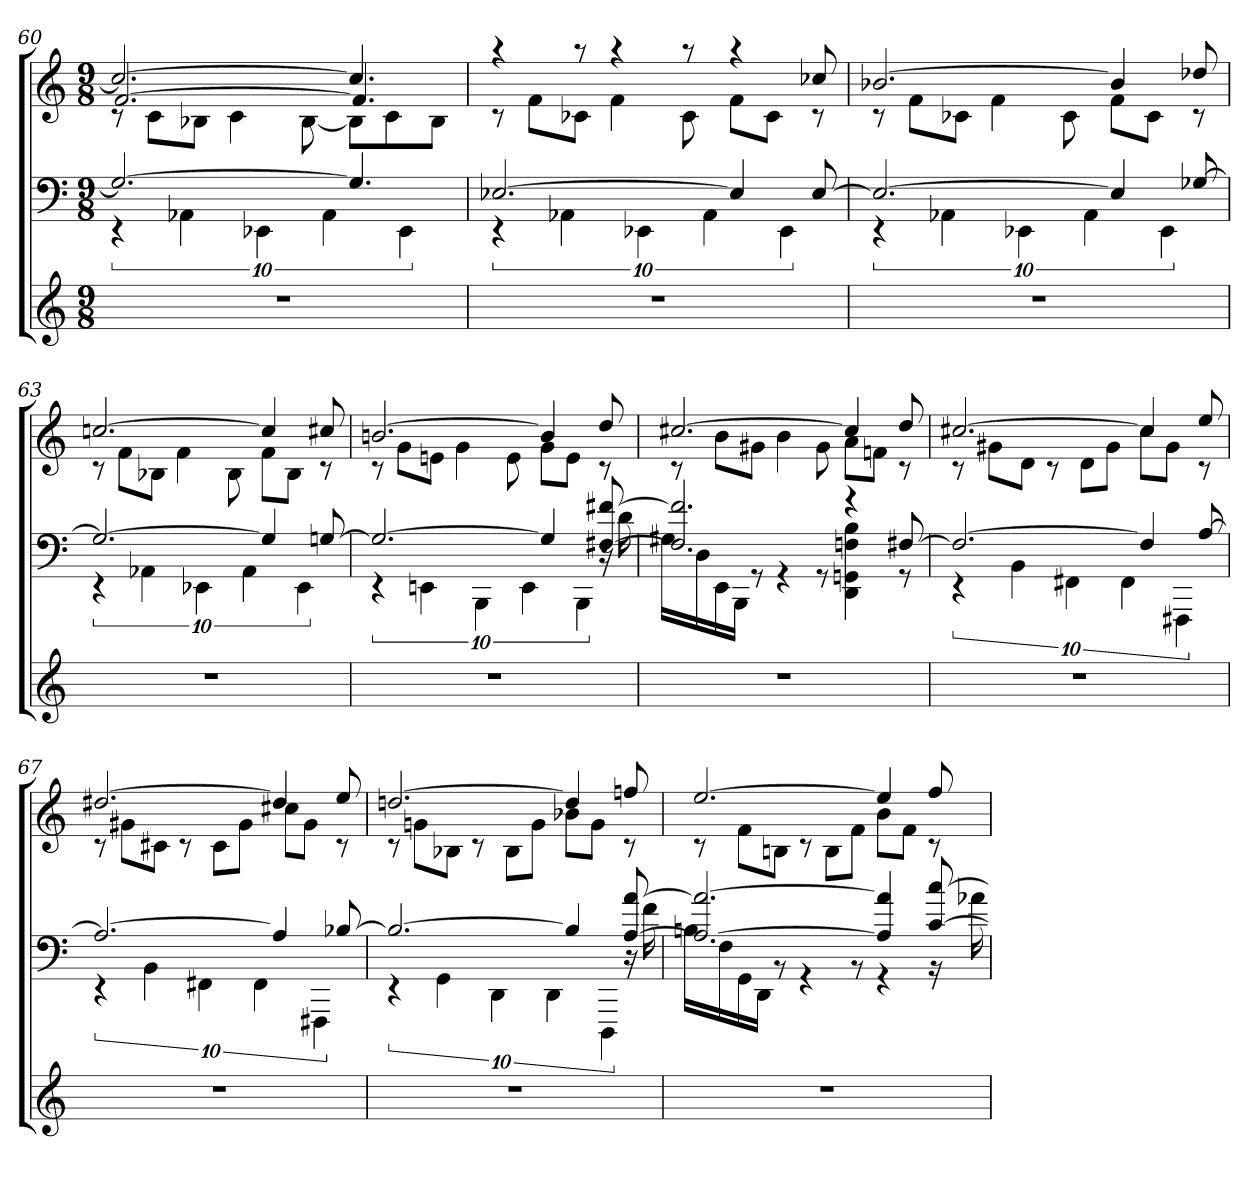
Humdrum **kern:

**kern	**kern	**kern
*part3	*part2	*part1
*staff3	*staff2	*staff1
*clefG2	*clefF4	*clefG2
*k[]	*k[]	*k[]
*M9/8	*M9/8	*M9/8
=60	=60	=60
*	*^	*^
*	*	*	*	*^
8%9r	2.G-_	40%9rEE	2.cc_	8rc	[2.f/
.	.	.	.	8cL	.
.	.	40%9AA-X	.	.	.
.	.	.	.	8B-XJ	.
.	.	.	.	4c	.
.	.	40%9EE-X	.	.	.
.	.	.	.	[8B-	.
.	.	40%9AA-	.	.	.
.	4.G-]	.	4.cc]	8B-L]	4.f/]
.	.	.	.	8c	.
.	.	40%9EE-	.	.	.
.	.	.	.	8B-J	.
*	*	*	*	*v	*v
=61	=61	=61	=61	=61
8%9r	[2.E-X	40%9rEE	4raa	8rc
.	.	.	.	8fL
.	.	40%9AA-X	.	.
.	.	.	8raa	8c-XJ
.	.	.	4raa	4f
.	.	40%9EE-X	.	.
.	.	.	8raa	8c-
.	.	40%9AA-	.	.
.	4E-]	.	4raa	8fL
.	.	.	.	8c-J
.	.	40%9EE-	.	.
.	[8E-	.	8cc-X	8rc
=62	=62	=62	=62	=62
8%9r	2.E-_	40%9rEE	[2.b-X	8rc
.	.	.	.	8fL
.	.	40%9AA-X	.	.
.	.	.	.	8c-XJ
.	.	.	.	4f
.	.	40%9EE-X	.	.
.	.	.	.	8c-
.	.	40%9AA-	.	.
.	4E-]	.	4b-]	8fL
.	.	.	.	8c-J
.	.	40%9EE-	.	.
.	[8G-X	.	8dd-X	8rc
=63	=63	=63	=63	=63
8%9r	2.G-_	40%9rEE	[2.ccn	8rc
.	.	.	.	8fL
.	.	40%9AA-X	.	.
.	.	.	.	8B-XJ
.	.	.	.	4f
.	.	40%9EE-X	.	.
.	.	.	.	8B-
.	.	40%9AA-	.	.
.	4G-]	.	4cc]	8fL
.	.	.	.	8B-J
.	.	40%9EE-	.	.
.	[8Gn	.	8cc#X	8rc
=64	=64	=64	=64	=64
*	*	*^	*	*
8%9r	2.G_	40%9rEE	4.ryy	[2.bn	8rc
.	.	.	.	.	8gL
.	.	40%9EEn	.	.	.
.	.	.	.	.	8enJ
.	.	.	4.ryy	.	4g
.	.	40%9BBB	.	.	.
.	.	.	.	.	8e
.	.	40%9EE	.	.	.
.	4G]	.	8ryy	4b]	8gL
.	.	.	8ryy	.	8eJ
.	.	40%9BBB	.	.	.
.	[8F#X [8f#X	.	16r	8dd	8rc
.	.	.	16d\	.	.
*	*	*v	*v	*	*
=65	=65	=65	=65	=65
8%9r	2.F#] 2.f#]	16G#XLL	[2.cc#X	8rc
.	.	16D	.	.
.	.	16EE	.	8bL
.	.	16BBBJJ	.	.
.	.	8r	.	8g#XJ
.	.	4r	.	4b
.	.	8r	.	8g#
.	4rg	4DD 4GGn 4Fn 4B	4cc#]	8aL
.	.	.	.	8fnJ
.	[8F#X	8rGG	8dd	8rc
=66	=66	=66	=66	=66
8%9r	2.F#_	40%9rEE	[2.cc#X	8rc
.	.	.	.	8g#XL
.	.	40%9BB	.	.
.	.	.	.	8dJ
.	.	.	.	8rc
.	.	40%9FF#X	.	.
.	.	.	.	8dL
.	.	.	.	8g#J
.	.	40%9FF#	.	.
.	4F#]	.	4cc#]	8cc#L
.	.	.	.	8g#J
.	.	40%9FFF#X	.	.
.	[8A	.	8ee	8rc
=67	=67	=67	=67	=67
8%9r	2.A_	40%9rEE	[2.dd#X	8rc
.	.	.	.	8g#XL
.	.	40%9BB	.	.
.	.	.	.	8c#XJ
.	.	.	.	8rc
.	.	40%9FF#X	.	.
.	.	.	.	8c#L
.	.	.	.	8g#J
.	.	40%9FF#	.	.
.	4A]	.	4dd#]	8cc#XL
.	.	.	.	8g#J
.	.	40%9FFF#X	.	.
.	[8B-X	.	8ee	8rc
=68	=68	=68	=68	=68
*	*	*^	*	*
8%9r	2.B-_	40%9rEE	4.ryy	[2.ddn	8rc
.	.	.	.	.	8gnL
.	.	40%9GG	.	.	.
.	.	.	.	.	8B-XJ
.	.	.	4.ryy	.	8rc
.	.	40%9DD	.	.	.
.	.	.	.	.	8B-L
.	.	.	.	.	8gJ
.	.	40%9DD	.	.	.
.	4B-]	.	8ryy	4dd]	8b-XL
.	.	.	8ryy	.	8gJ
.	.	40%9DDD	.	.	.
.	[8A [8a	.	16r	8ffn	8rc
.	.	.	16f\	.	.
*	*	*v	*v	*	*
=69	=69	=69	=69	=69
8%9r	2.A_ 2.a_	16BnLL	[2.ee	8rc
.	.	16F	.	.
.	.	16GG	.	8fL
.	.	16DDJJ	.	.
.	.	8r	.	8BnJ
.	.	4r	.	8rc
.	.	.	.	8BL
.	.	8r	.	8fJ
.	4A] 4a]	4r	4ee]	8bL
.	.	.	.	8fJ
.	[8c [8cc	16r	8ff	8rc
.	.	16a-X	.	.
*	*v	*v	*	*
*	*	*v	*v
=	=	=
*-	*-	*-
